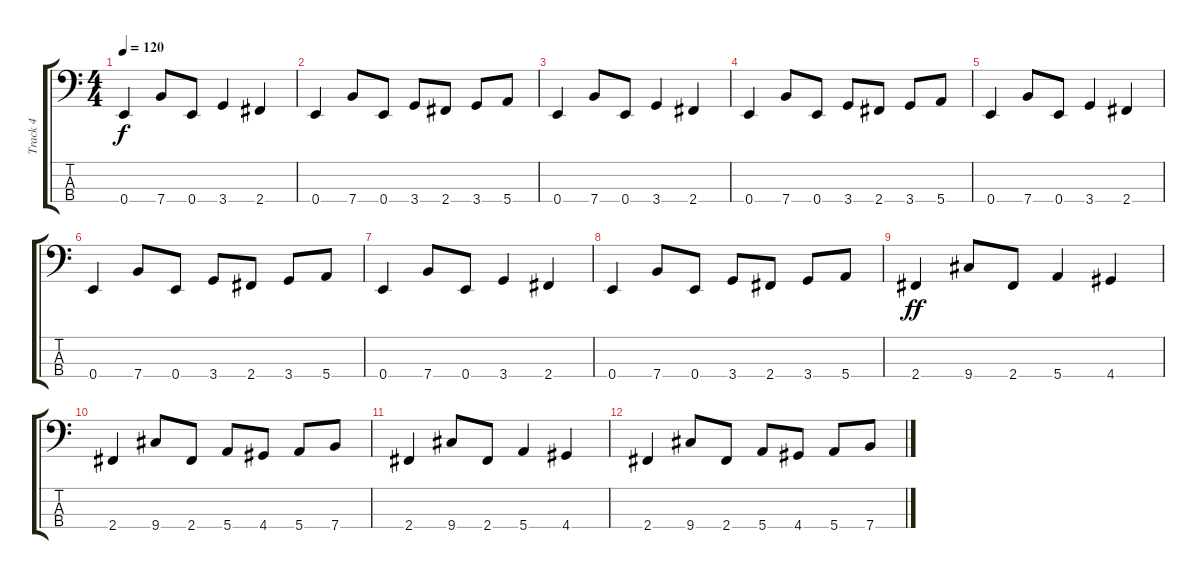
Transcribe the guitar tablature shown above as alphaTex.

\track ("Track 4" "Track 4") {instrument electricbassfinger}
\staff {score tabs}
\tuning (G2 D2 A1 E1) {hide}
\ts (4 4)
\tempo 120
\clef f4
\ks c
0.4.4{dy f} 7.4.8 0.4.8 3.4.4 2.4.4 |
0.4.4 7.4.8 0.4.8 3.4.8 2.4.8 3.4.8 5.4.8 |
0.4.4 7.4.8 0.4.8 3.4.4 2.4.4 |
0.4.4 7.4.8 0.4.8 3.4.8 2.4.8 3.4.8 5.4.8 |
0.4.4 7.4.8 0.4.8 3.4.4 2.4.4 |
0.4.4 7.4.8 0.4.8 3.4.8 2.4.8 3.4.8 5.4.8 |
0.4.4 7.4.8 0.4.8 3.4.4 2.4.4 |
0.4.4 7.4.8 0.4.8 3.4.8 2.4.8 3.4.8 5.4.8 |
2.4.4{dy ff} 9.4.8 2.4.8 5.4.4 4.4.4 |
2.4.4 9.4.8 2.4.8 5.4.8 4.4.8 5.4.8 7.4.8 |
2.4.4 9.4.8 2.4.8 5.4.4 4.4.4 |
2.4.4 9.4.8 2.4.8 5.4.8 4.4.8 5.4.8 7.4.8
